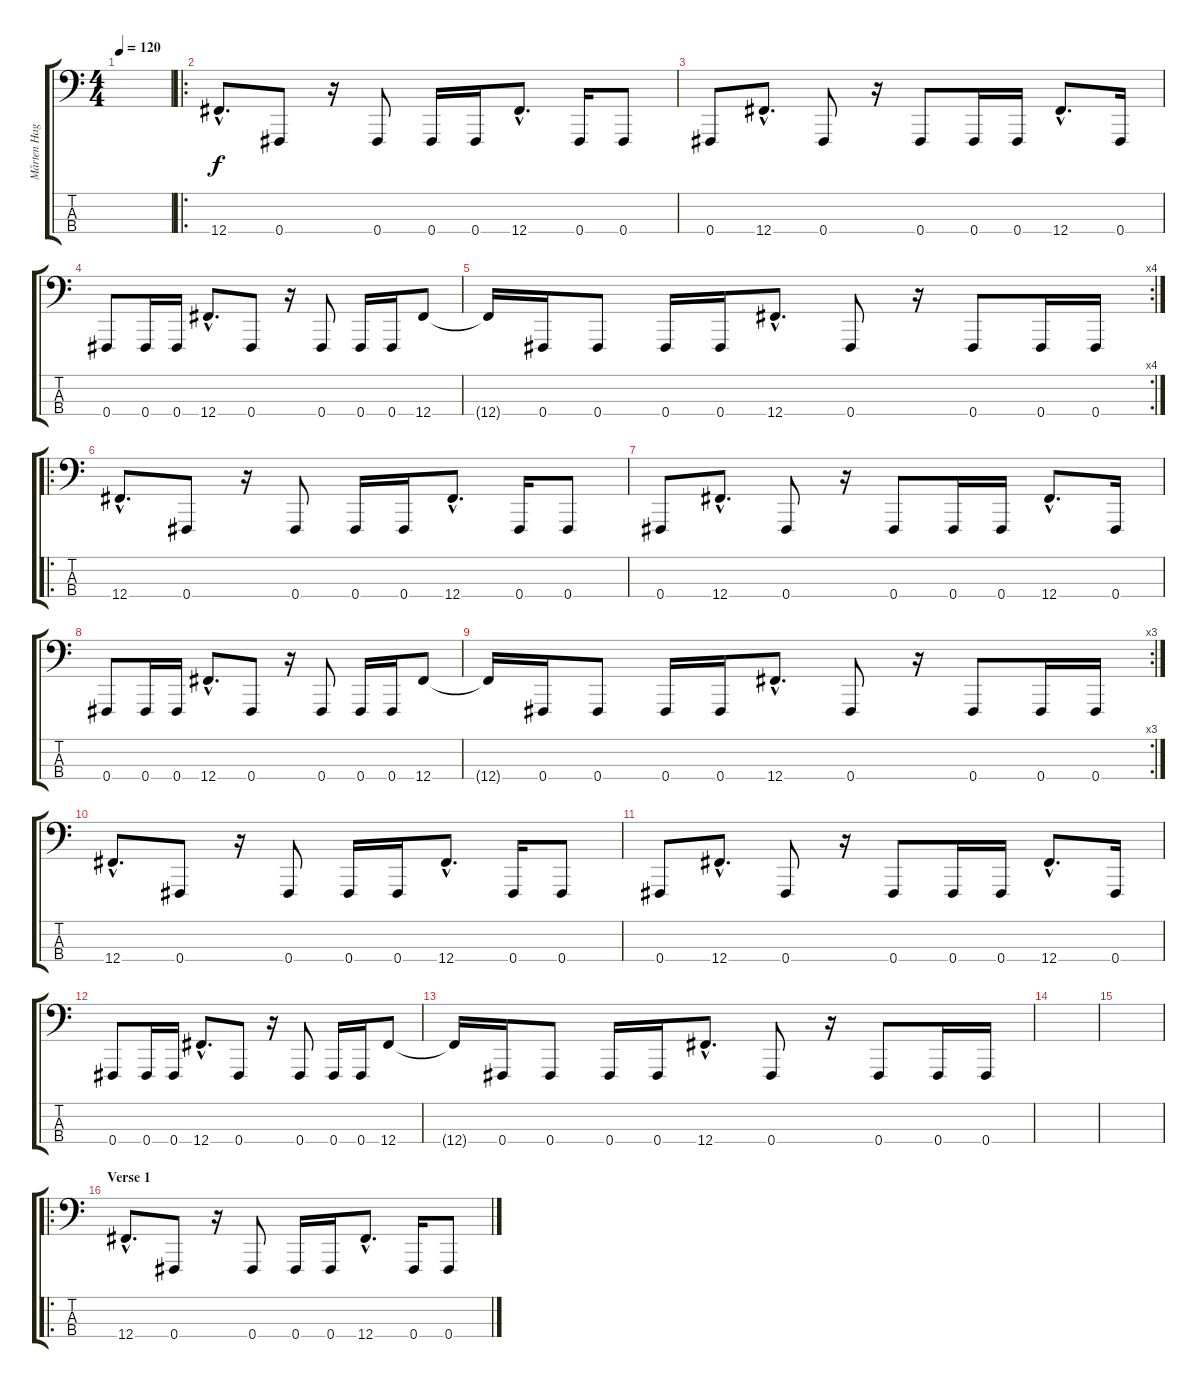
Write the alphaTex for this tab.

\track ("Mårten Hagström" "Mårten Hag") {instrument electricbasspick}
\staff {score tabs}
\tuning (A1 E1 B0 Gb0) {hide}
\ts (4 4)
\tempo 120
\clef f4
\ks c
|
\ro
12.4{hac}.8{d} 0.4.8 r.16 0.4.8 0.4.16 0.4.16 12.4{hac}.8{d} 0.4.16 0.4.8 |
0.4.8 12.4{hac}.8{d} 0.4.8 r.16 0.4.8 0.4.16 0.4.16 12.4{hac}.8{d} 0.4.16 |
0.4.8 0.4.16 0.4.16 12.4{hac}.8{d} 0.4.8 r.16 0.4.8 0.4.16 0.4.16 12.4.8 |
\rc 4
12.4{t}.16 0.4.16 0.4.8 0.4.16 0.4.16 12.4{hac}.8{d} 0.4.8 r.16 0.4.8 0.4.16 0.4.16 |
\ro
12.4{hac}.8{d} 0.4.8 r.16 0.4.8 0.4.16 0.4.16 12.4{hac}.8{d} 0.4.16 0.4.8 |
0.4.8 12.4{hac}.8{d} 0.4.8 r.16 0.4.8 0.4.16 0.4.16 12.4{hac}.8{d} 0.4.16 |
0.4.8 0.4.16 0.4.16 12.4{hac}.8{d} 0.4.8 r.16 0.4.8 0.4.16 0.4.16 12.4.8 |
\rc 3
12.4{t}.16 0.4.16 0.4.8 0.4.16 0.4.16 12.4{hac}.8{d} 0.4.8 r.16 0.4.8 0.4.16 0.4.16 |
12.4{hac}.8{d} 0.4.8 r.16 0.4.8 0.4.16 0.4.16 12.4{hac}.8{d} 0.4.16 0.4.8 |
0.4.8 12.4{hac}.8{d} 0.4.8 r.16 0.4.8 0.4.16 0.4.16 12.4{hac}.8{d} 0.4.16 |
0.4.8 0.4.16 0.4.16 12.4{hac}.8{d} 0.4.8 r.16 0.4.8 0.4.16 0.4.16 12.4.8 |
12.4{t}.16 0.4.16 0.4.8 0.4.16 0.4.16 12.4{hac}.8{d} 0.4.8 r.16 0.4.8 0.4.16 0.4.16 |
|
|
\ro
\section ("" "Verse 1")
12.4{hac}.8{d} 0.4.8 r.16 0.4.8 0.4.16 0.4.16 12.4{hac}.8{d} 0.4.16 0.4.8
